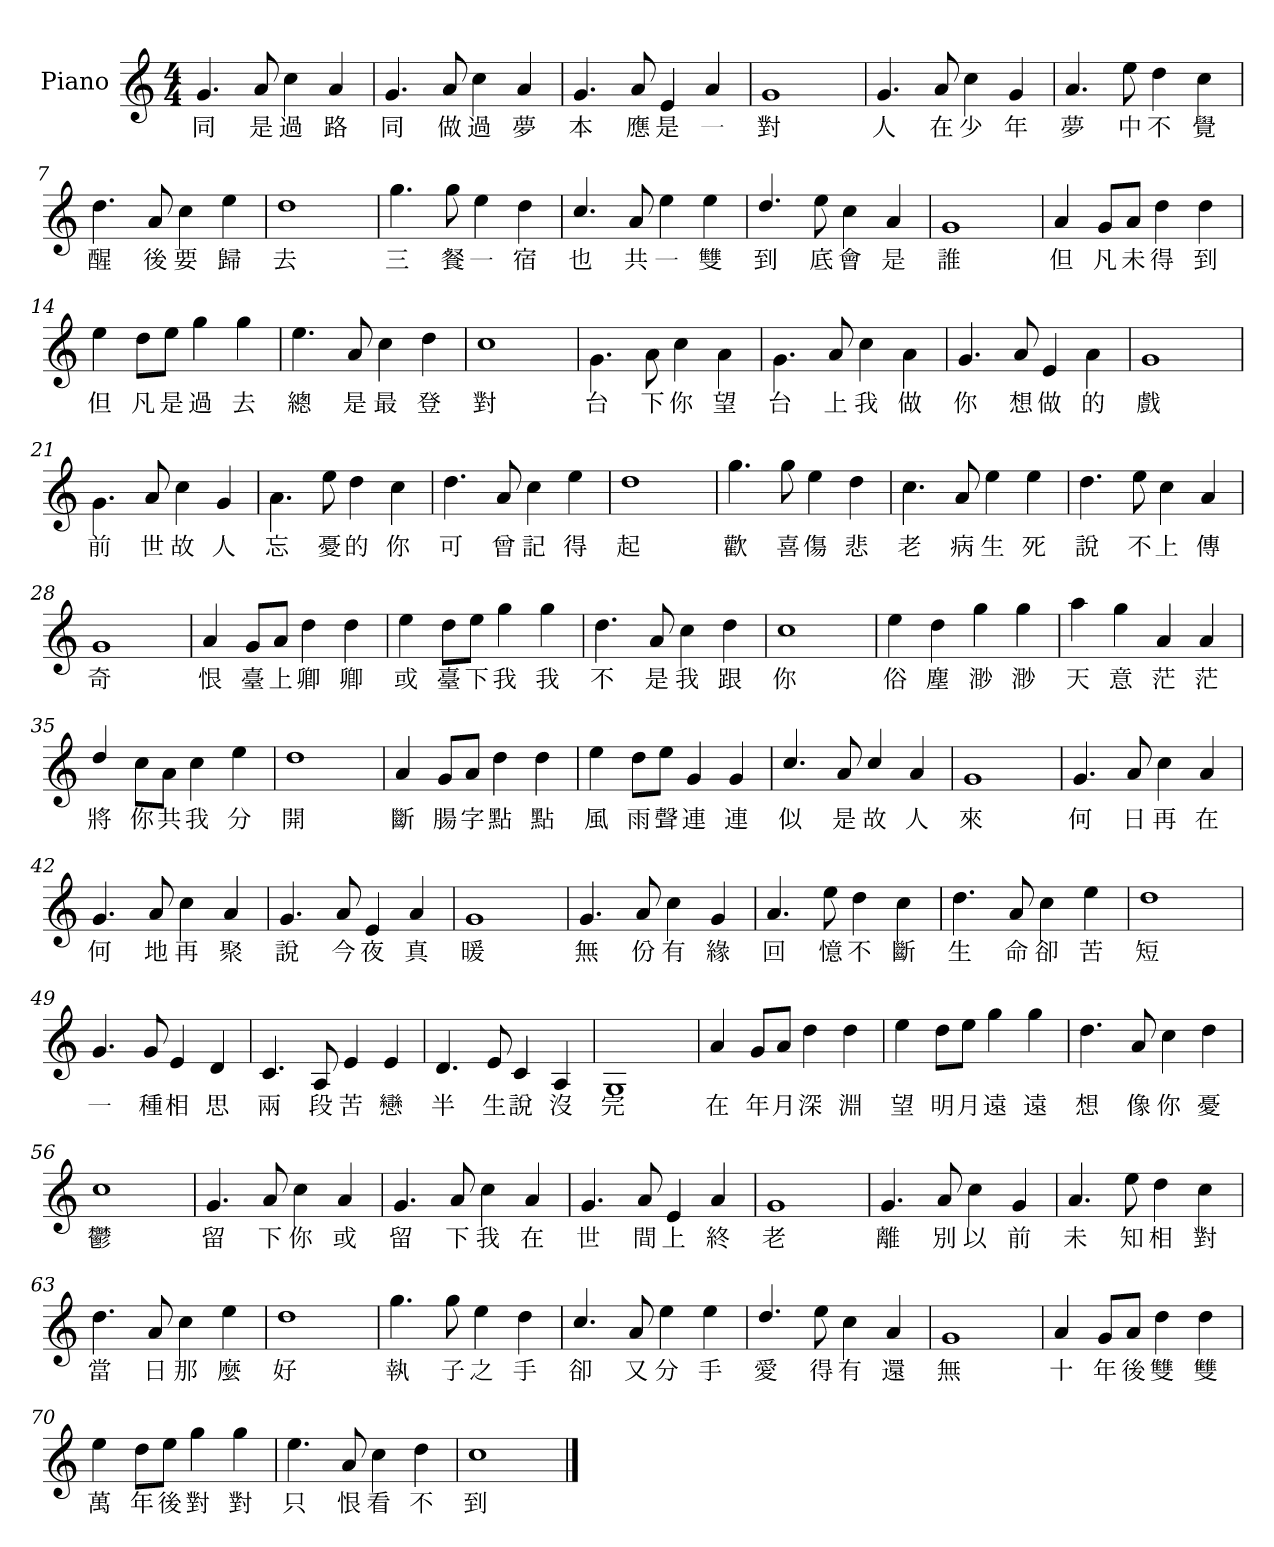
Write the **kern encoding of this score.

**kern	**text
*part1	*part1
*staff1	*staff1
*I"Piano	*
*I'Pno	*
*clefG2	*
*k[]	*
*M4/4	*
=1	=1
!	!LO:LY:b
4.g/	同
!	!LO:LY:b
8a/	是
!	!LO:LY:b
4cc\	過
!	!LO:LY:b
4a/	路
=2	=2
!	!LO:LY:b
4.g/	同
!	!LO:LY:b
8a/	做
!	!LO:LY:b
4cc\	過
!	!LO:LY:b
4a/	夢
=3	=3
!	!LO:LY:b
4.g/	本
!	!LO:LY:b
8a/	應
!	!LO:LY:b
4e/	是
!	!LO:LY:b
4a/	一
=4	=4
!	!LO:LY:b
1g	對
=5	=5
!	!LO:LY:b
4.g/	人
!	!LO:LY:b
8a/	在
!	!LO:LY:b
4cc\	少
!	!LO:LY:b
4g/	年
=6	=6
!	!LO:LY:b
4.a/	夢
!	!LO:LY:b
8ee\	中
!	!LO:LY:b
4dd\	不
!	!LO:LY:b
4cc\	覺
=7	=7
!	!LO:LY:b
4.dd\	醒
!	!LO:LY:b
8a/	後
!	!LO:LY:b
4cc\	要
!	!LO:LY:b
4ee\	歸
!!LO:LB:g=z
=8	=8
!	!LO:LY:b
1dd	去
=9	=9
!	!LO:LY:b
4.gg\	三
!	!LO:LY:b
8gg\	餐
!	!LO:LY:b
4ee\	一
!	!LO:LY:b
4dd\	宿
=10	=10
!	!LO:LY:b
4.cc/	也
!	!LO:LY:b
8a/	共
!	!LO:LY:b
4ee\	一
!	!LO:LY:b
4ee\	雙
=11	=11
!	!LO:LY:b
4.dd/	到
!	!LO:LY:b
8ee\	底
!	!LO:LY:b
4cc\	會
!	!LO:LY:b
4a/	是
=12	=12
!	!LO:LY:b
1g	誰
=13	=13
!	!LO:LY:b
4a/	但
!	!LO:LY:b
8g/L	凡
!	!LO:LY:b
8a/J	未
!	!LO:LY:b
4dd\	得
!	!LO:LY:b
4dd\	到
=14	=14
!	!LO:LY:b
4ee\	但
!	!LO:LY:b
8dd\L	凡
!	!LO:LY:b
8ee\J	是
!	!LO:LY:b
4gg\	過
!	!LO:LY:b
4gg\	去
=15	=15
!	!LO:LY:b
4.ee\	總
!	!LO:LY:b
8a/	是
!	!LO:LY:b
4cc\	最
!	!LO:LY:b
4dd\	登
!!LO:LB:g=z
=16	=16
!	!LO:LY:b
1cc	對
=17	=17
!	!LO:LY:b
4.g\	台
!	!LO:LY:b
8a\	下
!	!LO:LY:b
4cc\	你
!	!LO:LY:b
4a\	望
=18	=18
!	!LO:LY:b
4.g\	台
!	!LO:LY:b
8a/	上
!	!LO:LY:b
4cc\	我
!	!LO:LY:b
4a\	做
=19	=19
!	!LO:LY:b
4.g/	你
!	!LO:LY:b
8a/	想
!	!LO:LY:b
4e/	做
!	!LO:LY:b
4a\	的
=20	=20
!	!LO:LY:b
1g	戲
=21	=21
!	!LO:LY:b
4.g\	前
!	!LO:LY:b
8a/	世
!	!LO:LY:b
4cc\	故
!	!LO:LY:b
4g/	人
=22	=22
!	!LO:LY:b
4.a\	忘
!	!LO:LY:b
8ee\	憂
!	!LO:LY:b
4dd\	的
!	!LO:LY:b
4cc\	你
=23	=23
!	!LO:LY:b
4.dd\	可
!	!LO:LY:b
8a/	曾
!	!LO:LY:b
4cc\	記
!	!LO:LY:b
4ee\	得
!!LO:LB:g=z
=24	=24
!	!LO:LY:b
1dd	起
=25	=25
!	!LO:LY:b
4.gg\	歡
!	!LO:LY:b
8gg\	喜
!	!LO:LY:b
4ee\	傷
!	!LO:LY:b
4dd\	悲
=26	=26
!	!LO:LY:b
4.cc\	老
!	!LO:LY:b
8a/	病
!	!LO:LY:b
4ee\	生
!	!LO:LY:b
4ee\	死
=27	=27
!	!LO:LY:b
4.dd\	說
!	!LO:LY:b
8ee\	不
!	!LO:LY:b
4cc\	上
!	!LO:LY:b
4a/	傳
=28	=28
!	!LO:LY:b
1g	奇
=29	=29
!	!LO:LY:b
4a/	恨
!	!LO:LY:b
8g/L	臺
!	!LO:LY:b
8a/J	上
!	!LO:LY:b
4dd\	卿
!	!LO:LY:b
4dd\	卿
=30	=30
!	!LO:LY:b
4ee\	或
!	!LO:LY:b
8dd\L	臺
!	!LO:LY:b
8ee\J	下
!	!LO:LY:b
4gg\	我
!	!LO:LY:b
4gg\	我
=31	=31
!	!LO:LY:b
4.dd\	不
!	!LO:LY:b
8a/	是
!	!LO:LY:b
4cc\	我
!	!LO:LY:b
4dd\	跟
!!LO:LB:g=z
=32	=32
!	!LO:LY:b
1cc	你
=33	=33
!	!LO:LY:b
4ee\	俗
!	!LO:LY:b
4dd\	塵
!	!LO:LY:b
4gg\	渺
!	!LO:LY:b
4gg\	渺
=34	=34
!	!LO:LY:b
4aa\	天
!	!LO:LY:b
4gg\	意
!	!LO:LY:b
4a/	茫
!	!LO:LY:b
4a/	茫
=35	=35
!	!LO:LY:b
4dd/	將
!	!LO:LY:b
8cc\L	你
!	!LO:LY:b
8a\J	共
!	!LO:LY:b
4cc\	我
!	!LO:LY:b
4ee\	分
=36	=36
!	!LO:LY:b
1dd	開
=37	=37
!	!LO:LY:b
4a/	斷
!	!LO:LY:b
8g/L	腸
!	!LO:LY:b
8a/J	字
!	!LO:LY:b
4dd\	點
!	!LO:LY:b
4dd\	點
=38	=38
!	!LO:LY:b
4ee\	風
!	!LO:LY:b
8dd\L	雨
!	!LO:LY:b
8ee\J	聲
!	!LO:LY:b
4g/	連
!	!LO:LY:b
4g/	連
=39	=39
!	!LO:LY:b
4.cc/	似
!	!LO:LY:b
8a/	是
!	!LO:LY:b
4cc/	故
!	!LO:LY:b
4a/	人
!!LO:LB:g=z
=40	=40
!	!LO:LY:b
1g	來
=41	=41
!	!LO:LY:b
4.g/	何
!	!LO:LY:b
8a/	日
!	!LO:LY:b
4cc\	再
!	!LO:LY:b
4a/	在
=42	=42
!	!LO:LY:b
4.g/	何
!	!LO:LY:b
8a/	地
!	!LO:LY:b
4cc\	再
!	!LO:LY:b
4a/	聚
=43	=43
!	!LO:LY:b
4.g/	說
!	!LO:LY:b
8a/	今
!	!LO:LY:b
4e/	夜
!	!LO:LY:b
4a/	真
=44	=44
!	!LO:LY:b
1g	暖
=45	=45
!	!LO:LY:b
4.g/	無
!	!LO:LY:b
8a/	份
!	!LO:LY:b
4cc\	有
!	!LO:LY:b
4g/	緣
=46	=46
!	!LO:LY:b
4.a/	回
!	!LO:LY:b
8ee\	憶
!	!LO:LY:b
4dd\	不
!	!LO:LY:b
4cc\	斷
=47	=47
!	!LO:LY:b
4.dd\	生
!	!LO:LY:b
8a/	命
!	!LO:LY:b
4cc\	卻
!	!LO:LY:b
4ee\	苦
!!LO:LB:g=z
=48	=48
!	!LO:LY:b
1dd	短
=49	=49
!	!LO:LY:b
4.g/	一
!	!LO:LY:b
8g/	種
!	!LO:LY:b
4e/	相
!	!LO:LY:b
4d/	思
=50	=50
!	!LO:LY:b
4.c/	兩
!	!LO:LY:b
8A/	段
!	!LO:LY:b
4e/	苦
!	!LO:LY:b
4e/	戀
=51	=51
!	!LO:LY:b
4.d/	半
!	!LO:LY:b
8e/	生
!	!LO:LY:b
4c/	說
!	!LO:LY:b
4A/	沒
=52	=52
!	!LO:LY:b
1G	完
=53	=53
!	!LO:LY:b
4a/	在
!	!LO:LY:b
8g/L	年
!	!LO:LY:b
8a/J	月
!	!LO:LY:b
4dd\	深
!	!LO:LY:b
4dd\	淵
=54	=54
!	!LO:LY:b
4ee\	望
!	!LO:LY:b
8dd\L	明
!	!LO:LY:b
8ee\J	月
!	!LO:LY:b
4gg\	遠
!	!LO:LY:b
4gg\	遠
=55	=55
!	!LO:LY:b
4.dd\	想
!	!LO:LY:b
8a/	像
!	!LO:LY:b
4cc\	你
!	!LO:LY:b
4dd\	憂
!!LO:LB:g=z
=56	=56
!	!LO:LY:b
1cc	鬱
=57	=57
!	!LO:LY:b
4.g/	留
!	!LO:LY:b
8a/	下
!	!LO:LY:b
4cc\	你
!	!LO:LY:b
4a/	或
=58	=58
!	!LO:LY:b
4.g/	留
!	!LO:LY:b
8a/	下
!	!LO:LY:b
4cc\	我
!	!LO:LY:b
4a/	在
=59	=59
!	!LO:LY:b
4.g/	世
!	!LO:LY:b
8a/	間
!	!LO:LY:b
4e/	上
!	!LO:LY:b
4a/	終
=60	=60
!	!LO:LY:b
1g	老
=61	=61
!	!LO:LY:b
4.g/	離
!	!LO:LY:b
8a/	別
!	!LO:LY:b
4cc\	以
!	!LO:LY:b
4g/	前
=62	=62
!	!LO:LY:b
4.a/	未
!	!LO:LY:b
8ee\	知
!	!LO:LY:b
4dd\	相
!	!LO:LY:b
4cc\	對
=63	=63
!	!LO:LY:b
4.dd\	當
!	!LO:LY:b
8a/	日
!	!LO:LY:b
4cc\	那
!	!LO:LY:b
4ee\	麼
!!LO:LB:g=z
=64	=64
!	!LO:LY:b
1dd	好
=65	=65
!	!LO:LY:b
4.gg\	執
!	!LO:LY:b
8gg\	子
!	!LO:LY:b
4ee\	之
!	!LO:LY:b
4dd\	手
=66	=66
!	!LO:LY:b
4.cc/	卻
!	!LO:LY:b
8a/	又
!	!LO:LY:b
4ee\	分
!	!LO:LY:b
4ee\	手
=67	=67
!	!LO:LY:b
4.dd/	愛
!	!LO:LY:b
8ee\	得
!	!LO:LY:b
4cc\	有
!	!LO:LY:b
4a/	還
=68	=68
!	!LO:LY:b
1g	無
=69	=69
!	!LO:LY:b
4a/	十
!	!LO:LY:b
8g/L	年
!	!LO:LY:b
8a/J	後
!	!LO:LY:b
4dd\	雙
!	!LO:LY:b
4dd\	雙
=70	=70
!	!LO:LY:b
4ee\	萬
!	!LO:LY:b
8dd\L	年
!	!LO:LY:b
8ee\J	後
!	!LO:LY:b
4gg\	對
!	!LO:LY:b
4gg\	對
=71	=71
!	!LO:LY:b
4.ee\	只
!	!LO:LY:b
8a/	恨
!	!LO:LY:b
4cc\	看
!	!LO:LY:b
4dd\	不
!!LO:LB:g=z
=72	=72
!	!LO:LY:b
1cc	到
==	==
*-	*-
